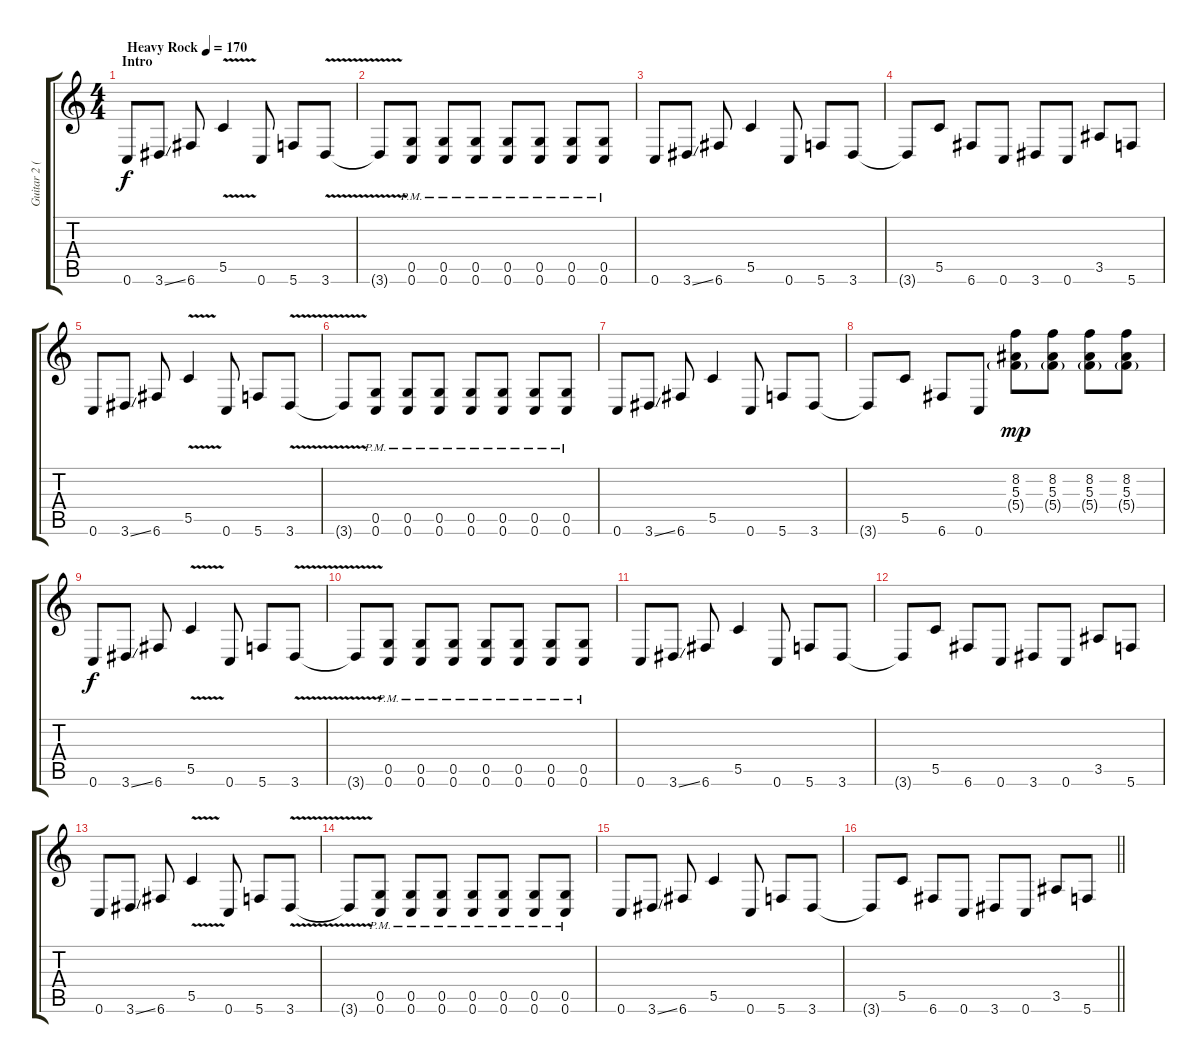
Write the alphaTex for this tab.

\track ("Guitar 2 (Travis Miguel)" "Guitar 2 (") {instrument distortionguitar}
\staff {score tabs}
\tuning (D4 A3 F3 C3 G2 C2) {hide}
\ts (4 4)
\section ("" "Intro")
\tempo (170 "Heavy Rock")
\clef g2
\ks c
0.6.8{dy f instrument distortionguitar} 3.6{ss}.8 6.6.8 5.5{v}.4 0.6.8 5.6.8 3.6{v}.8 |
3.6{t}.8 (0.5{pm} 0.6{pm}).8 (0.5{pm} 0.6{pm}).8 (0.5{pm} 0.6{pm}).8 (0.5{pm} 0.6{pm}).8 (0.5{pm} 0.6{pm}).8 (0.5{pm} 0.6{pm}).8 (0.5{pm} 0.6{pm}).8 |
0.6.8 3.6{ss}.8 6.6.8 5.5.4 0.6.8 5.6.8 3.6.8 |
3.6{t}.8 5.5.8 6.6.8 0.6.8 3.6.8 0.6.8 3.5.8 5.6.8 |
0.6.8 3.6{ss}.8 6.6.8 5.5{v}.4 0.6.8 5.6.8 3.6{v}.8 |
3.6{t}.8 (0.5{pm} 0.6{pm}).8 (0.5{pm} 0.6{pm}).8 (0.5{pm} 0.6{pm}).8 (0.5{pm} 0.6{pm}).8 (0.5{pm} 0.6{pm}).8 (0.5{pm} 0.6{pm}).8 (0.5{pm} 0.6{pm}).8 |
0.6.8 3.6{ss}.8 6.6.8 5.5.4 0.6.8 5.6.8 3.6.8 |
3.6{t}.8 5.5.8 6.6.8 0.6.8 (8.2 5.3 5.4{g}).8{dy mp} (8.2 5.3 5.4{g}).8 (8.2 5.3 5.4{g}).8 (8.2 5.3 5.4{g}).8 |
0.6.8{dy f} 3.6{ss}.8 6.6.8 5.5{v}.4 0.6.8 5.6.8 3.6{v}.8 |
3.6{t}.8 (0.5{pm} 0.6{pm}).8 (0.5{pm} 0.6{pm}).8 (0.5{pm} 0.6{pm}).8 (0.5{pm} 0.6{pm}).8 (0.5{pm} 0.6{pm}).8 (0.5{pm} 0.6{pm}).8 (0.5{pm} 0.6{pm}).8 |
0.6.8 3.6{ss}.8 6.6.8 5.5.4 0.6.8 5.6.8 3.6.8 |
3.6{t}.8 5.5.8 6.6.8 0.6.8 3.6.8 0.6.8 3.5.8 5.6.8 |
0.6.8 3.6{ss}.8 6.6.8 5.5{v}.4 0.6.8 5.6.8 3.6{v}.8 |
3.6{t}.8 (0.5{pm} 0.6{pm}).8 (0.5{pm} 0.6{pm}).8 (0.5{pm} 0.6{pm}).8 (0.5{pm} 0.6{pm}).8 (0.5{pm} 0.6{pm}).8 (0.5{pm} 0.6{pm}).8 (0.5{pm} 0.6{pm}).8 |
0.6.8 3.6{ss}.8 6.6.8 5.5.4 0.6.8 5.6.8 3.6.8 |
\barLineRight lightlight
3.6{t}.8 5.5.8 6.6.8 0.6.8 3.6.8 0.6.8 3.5.8 5.6.8
